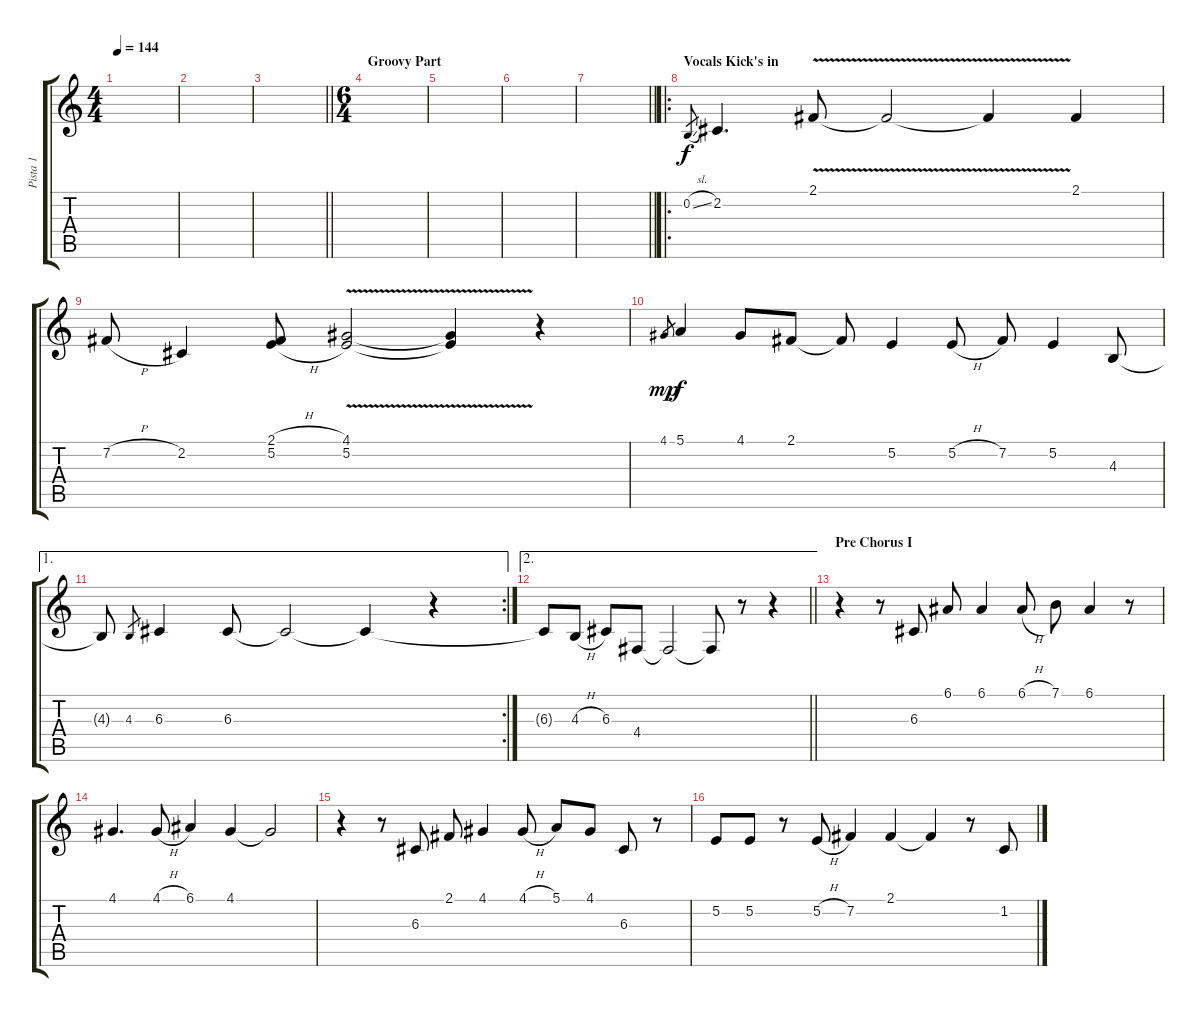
\track ("Pista 1" "Pista 1") {instrument cello}
\staff {score tabs}
\tuning (E4 B3 G3 D3 A2 E2) {hide}
\ts (4 4)
\tempo 144
\clef g2
\ks c
|
|
\barLineRight lightlight
|
\ts (6 4)
\section ("" "Groovy Part")
|
|
|
\barLineRight lightlight
|
\ro
\section ("" "Vocals Kick's in")
0.2{sl}.8{gr} 2.2.4{d dy f} 2.1{v}.8 2.1{t}.2 2.1{v t}.4 2.1.4 |
7.2{h}.8 2.2.4 (2.1{h} 5.2{h}).8 (4.1{v} 5.2{v}).2 (4.1{t} 5.2{t}).4 r.4 |
4.1.8{gr dy mp} 5.1.4{dy f} 4.1.8 2.1.8 2.1{t}.8 5.2.4 5.2{h}.8 7.2.8 5.2.4 4.3.8 |
\ae 1
\rc 2
4.3{t}.8 4.3.8{gr} 6.3.4 6.3.8 6.3{t}.2 6.3{t}.4 r.4 |
\ae 2
\barLineRight lightlight
6.3{t}.8 4.3{h}.8 6.3.8 4.4.8 4.4{t}.2 4.4{t}.8 r.8 r.4 |
\section ("" "Pre Chorus I")
r.4 r.8 6.3.8 6.1.8 6.1.4 6.1{h}.8 7.1.8 6.1.4 r.8 |
4.1.4{d} 4.1{h}.8 6.1.4 4.1.4 4.1{t}.2 |
r.4 r.8 6.3.8 2.1.8 4.1.4 4.1{h}.8 5.1.8 4.1.8 6.3.8 r.8 |
5.2.8 5.2.8 r.8 5.2{h}.8 7.2.4 2.1.4 2.1{t}.4 r.8 1.2.8
